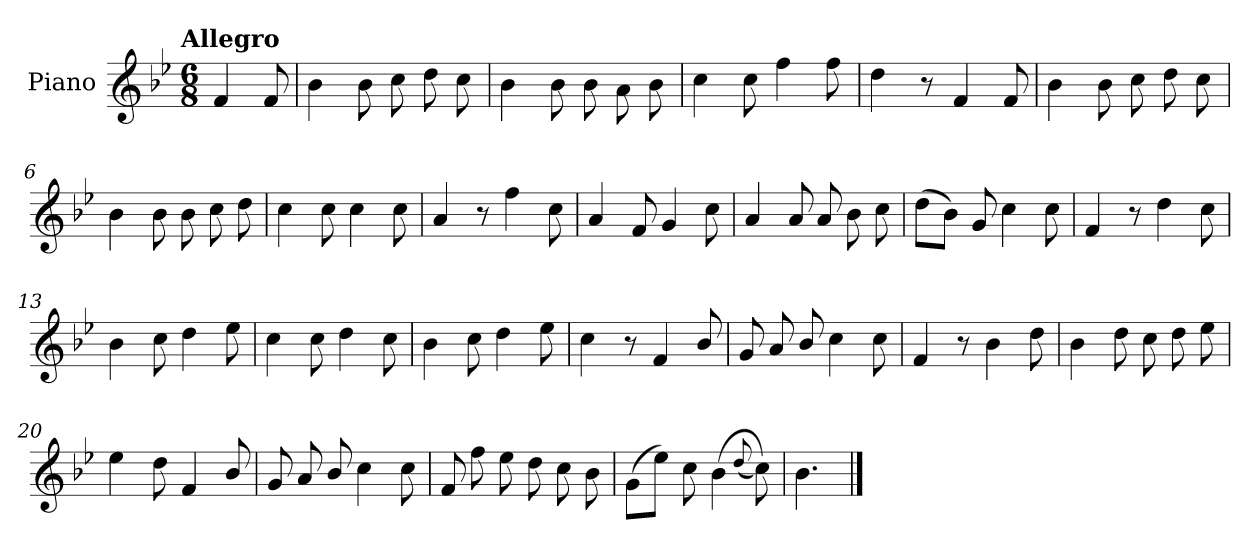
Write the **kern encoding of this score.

**kern
*part1
*staff1
*I"Piano
*I'Pno.
*clefG2
*k[b-e-]
!!LO:TX:omd:t=Allegro
*M6/8
*MM144
=
4f/
8f/
=1
4b-\
8b-\
8cc\
8dd\
8cc\
=2
4b-\
8b-\
8b-\
8a\
8b-\
=3
4cc\
8cc\
4ff\
8ff\
=4
4dd\
8r
4f/
8f/
!!LO:LB:g=z
=5
4b-\
8b-\
8cc\
8dd\
8cc\
=6
4b-\
8b-\
8b-\
8cc\
8dd\
=7
4cc\
8cc\
4cc\
8cc\
=8
4a/
8r
4ff\
8cc\
=9
4a/
8f/
4g/
8cc\
!!LO:LB:g=z
=10
4a/
8a/
8a/
8b-\
8cc\
=11
(>8dd\L
8b-\J)
8g/
4cc\
8cc\
=12
4f/
8r
4dd\
8cc\
=13
4b-\
8cc\
4dd\
8ee-\
=14
4cc\
8cc\
4dd\
8cc\
=15
4b-\
8cc\
4dd\
8ee-\
!!LO:LB:g=z
=16
4cc\
8r
4f/
8b-/
=17
8g/
8a/
8b-/
4cc\
8cc\
=18
4f/
8r
4b-\
8dd\
=19
4b-\
8dd\
8cc\
8dd\
8ee-\
=20
4ee-\
8dd\
4f/
8b-/
!!LO:LB:g=z
=21
8g/
8a/
8b-/
4cc\
8cc\
=22
8f/
8ff\
8ee-\
8dd\
8cc\
8b-\
=23
(>8g\L
8ee-\J)
8cc\
(>4b-\
(<8qqdd/
8cc\))
=24
4.b-\
==
*-
